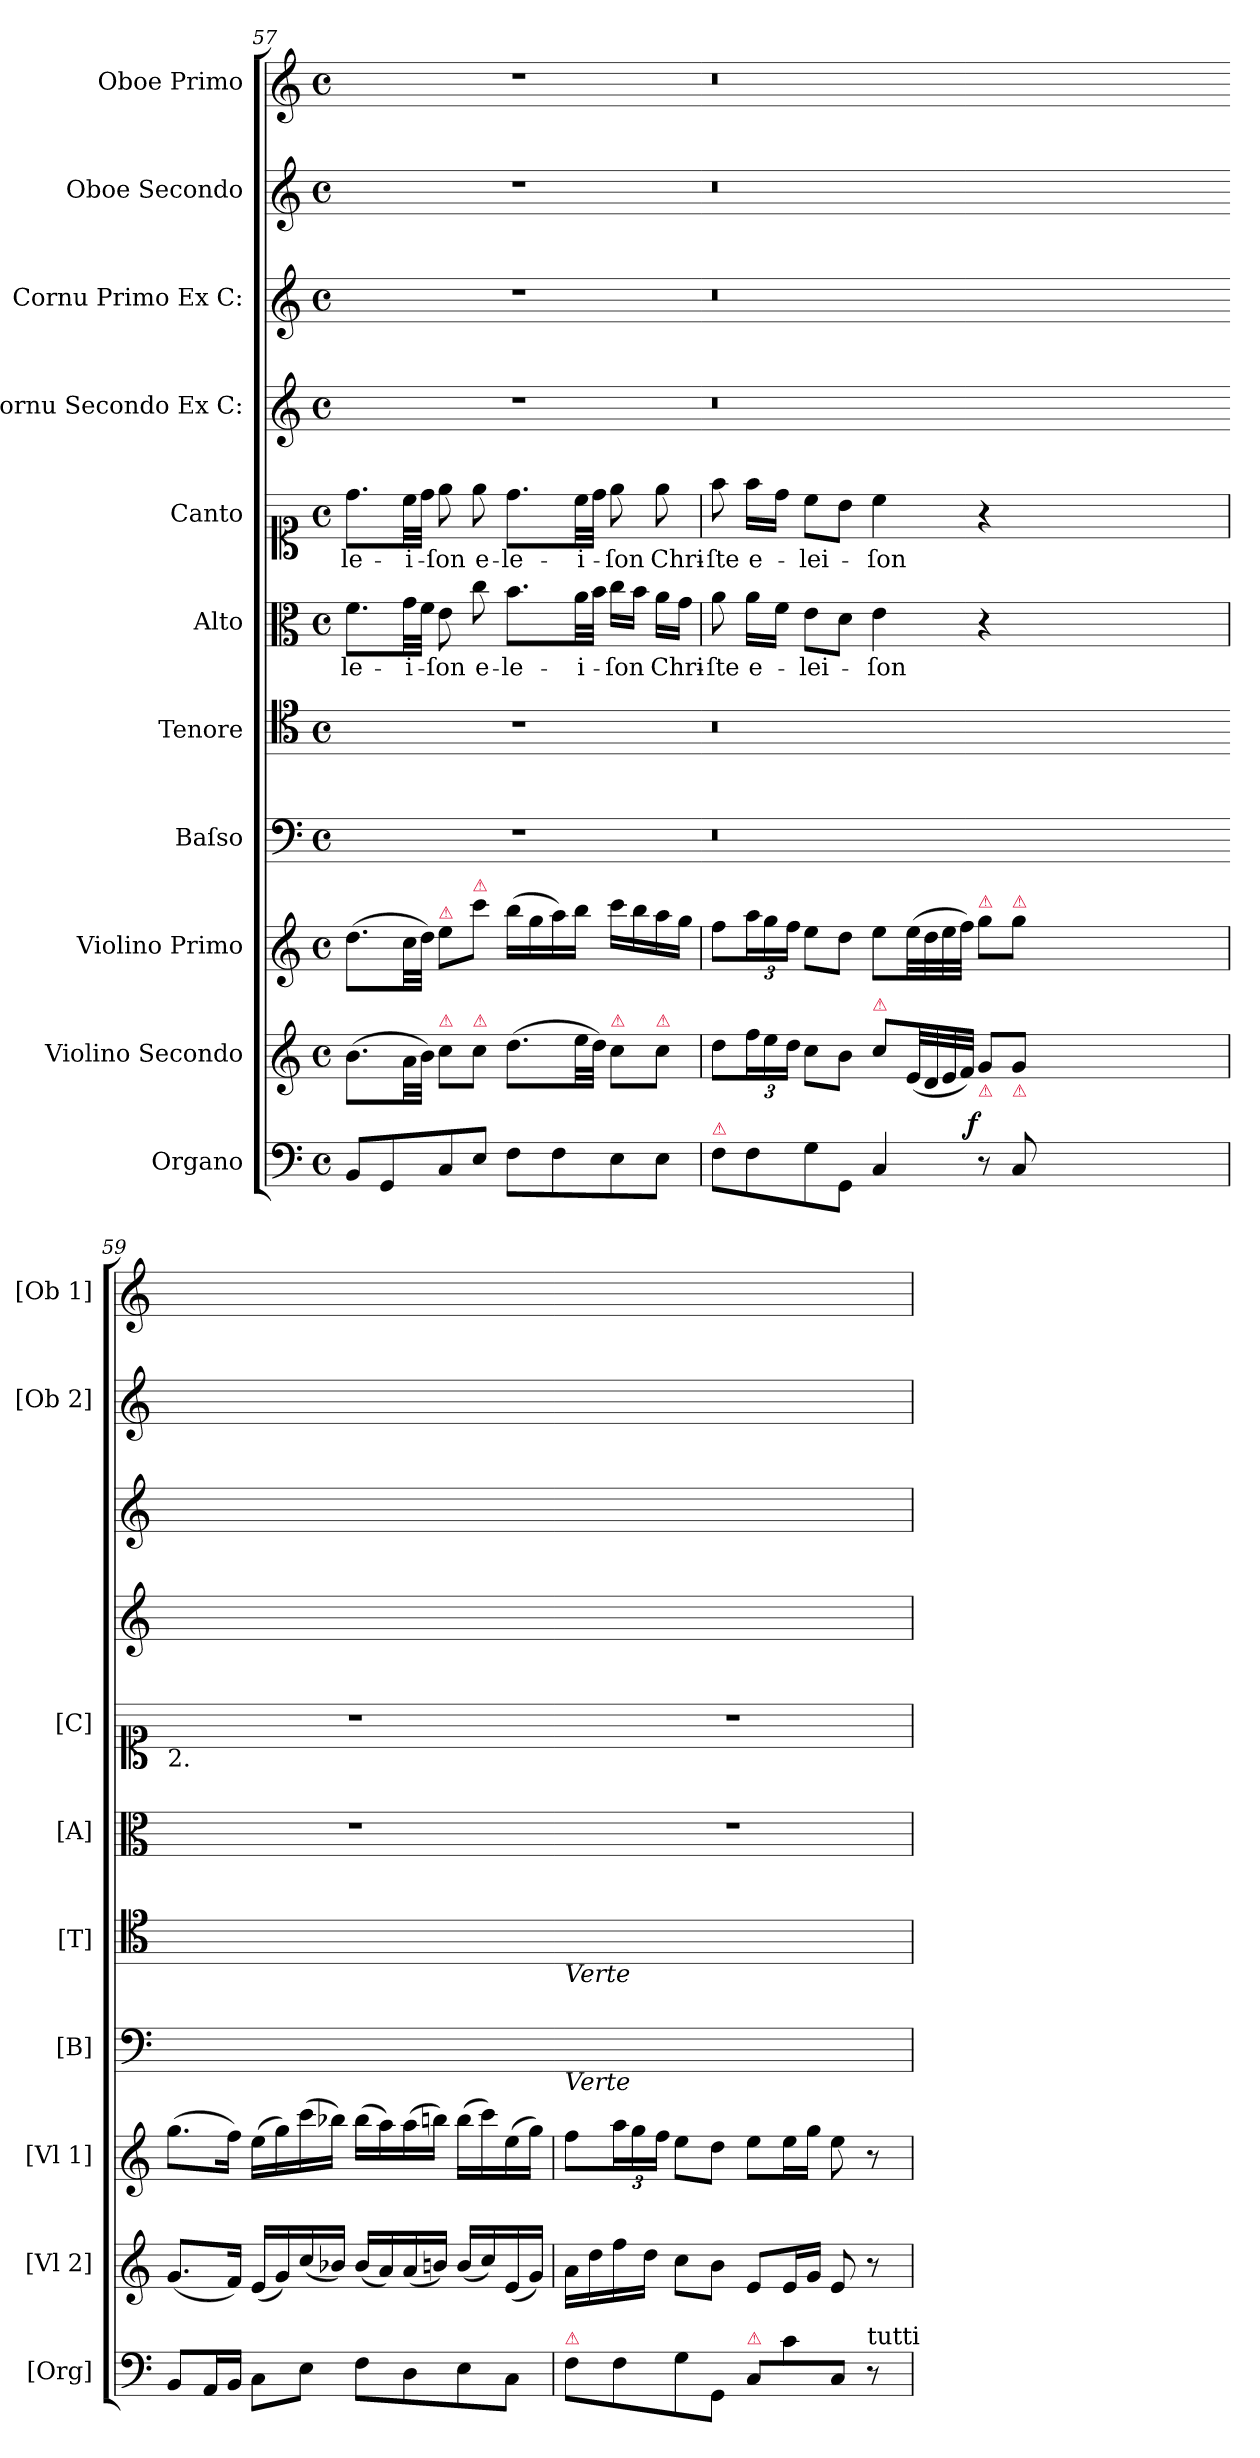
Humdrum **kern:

**kern	**dynam	**kern	**dynam	**kern	**dynam	**kern	**kern	**kern	**text	**kern	**text	**kern	**kern	**kern	**kern
*part11	*part11	*part10	*part10	*part9	*part9	*part8	*part7	*part6	*part6	*part5	*part5	*part4	*part3	*part2	*part1
*staff11	*staff11	*staff10	*staff10	*staff9	*staff9	*staff8	*staff7	*staff6	*staff6	*staff5	*staff5	*staff4	*staff3	*staff2	*staff1
*I"Organo	*	*I"Violino Secondo	*	*I"Violino Primo	*	*I"Baſso	*I"Tenore	*I"Alto	*	*I"Canto	*	*I"Cornu Secondo Ex C:	*I"Cornu Primo Ex C:	*I"Oboe Secondo	*I"Oboe Primo
*I'[Org]	*	*I'[Vl 2]	*	*I'[Vl 1]	*	*I'[B]	*I'[T]	*I'[A]	*	*I'[C]	*	*	*	*I'[Ob 2]	*I'[Ob 1]
*clefF4	*	*clefG2	*	*clefG2	*	*clefF4	*clefC4	*clefC3	*	*clefC1	*	*clefG2	*clefG2	*clefG2	*clefG2
*k[]	*	*k[]	*	*k[]	*	*k[]	*k[]	*k[]	*	*k[]	*	*k[]	*k[]	*k[]	*k[]
*C:	*	*C:	*	*C:	*	*C:	*C:	*C:	*	*C:	*	*C:	*C:	*C:	*C:
*M4/4	*	*M4/4	*	*M4/4	*	*M4/4	*M4/4	*M4/4	*	*M4/4	*	*M4/4	*M4/4	*M4/4	*M4/4
*met(c)	*	*met(c)	*	*met(c)	*	*met(c)	*met(c)	*met(c)	*	*met(c)	*	*met(c)	*met(c)	*met(c)	*met(c)
=57	=57	=57	=57	=57	=57	=57	=57	=57	=57	=57	=57	=57	=57	=57	=57
8BB/L	.	(>8.b\L	.	(>8.dd\L	.	1r	1r	8.f\L	-le-	8.dd\L	-le-	1r	1r	1r	1r
8GG/	.	.	.	.	.	.	.	.	.	.	.	.	.	.	.
.	.	32a\LL	.	32cc\LL	.	.	.	32g\LL	-i-	32cc\LL	-i-	.	.	.	.
.	.	32b\JJJ)	.	32dd\JJJ)	.	.	.	32f\JJJ	.	32dd\JJJ	.	.	.	.	.
!	!	!	!	!LO:TX:a:color=crimson:t=⚠	!	!	!	!	!	!	!	!	!	!	!
!	!	!LO:TX:a:color=crimson:t=⚠	!	!	!	!	!	!	!	!	!	!	!	!	!
8C/	.	8cc\L	.	8ee\L	.	.	.	8e\	-ſon	8ee\	-ſon	.	.	.	.
!	!	!	!	!LO:TX:a:color=crimson:t=⚠	!	!	!	!	!	!	!	!	!	!	!
!	!	!LO:TX:a:color=crimson:t=⚠	!	!	!	!	!	!	!	!	!	!	!	!	!
!	!	!	!	!	!	!	!	!	!LO:LY:i	!	!	!	!	!	!
8E/J	.	8cc\J	.	8ccc\J	.	.	.	8cc\	e-	8ee\	e-	.	.	.	.
!	!	!	!	!	!	!	!	!	!LO:LY:i	!	!	!	!	!	!
8F\L	.	(>8.dd\L	.	(>16bb\LL	.	.	.	8.b\L	-le-	8.dd\L	-le-	.	.	.	.
.	.	.	.	16gg\	.	.	.	.	.	.	.	.	.	.	.
8F\	.	.	.	16aa\)	.	.	.	.	.	.	.	.	.	.	.
!	!	!	!	!	!	!	!	!	!LO:LY:i	!	!	!	!	!	!
.	.	32ee\LL	.	16bb\JJ	.	.	.	32a\LL	-i-	32cc\LL	-i-	.	.	.	.
.	.	32dd\JJJ)	.	.	.	.	.	32b\JJJ	.	32dd\JJJ	.	.	.	.	.
!	!	!LO:TX:a:color=crimson:t=⚠	!	!	!	!	!	!	!	!	!	!	!	!	!
!	!	!	!	!	!	!	!	!	!LO:LY:i	!	!	!	!	!	!
8E\	.	8cc\L	.	16ccc\LL	.	.	.	16cc\LL	-ſon	8ee\	-ſon	.	.	.	.
.	.	.	.	16bb\	.	.	.	16b\JJ	.	.	.	.	.	.	.
!	!	!LO:TX:a:color=crimson:t=⚠	!	!	!	!	!	!	!	!	!	!	!	!	!
!	!	!	!	!	!	!	!	!	!	!	!LO:LY:i	!	!	!	!
8E\J	.	8cc\J	.	16aa\	.	.	.	16a\LL	Chri-	8ee\	Chri-	.	.	.	.
.	.	.	.	16gg\JJ	.	.	.	16g\JJ	.	.	.	.	.	.	.
=58	=58-	=58	=58-	=58	=58-	=58-	=58-	=58	=58-	=58	=58-	=58-	=58-	=58-	=58-
!LO:TX:a:color=crimson:t=⚠	!	!	!	!	!	!	!	!	!	!	!	!	!	!	!
!	!	!	!	!	!	!	!	!	!	!	!LO:LY:i	!	!	!	!
8F\L	.	8dd\L	.	8ff\L	.	0.r	0.r	8a\	-ſte	8ff\	-ſte	0.r	0.r	0.r	0.r
!	!	!	!	!	!	!	!	!	!	!	!LO:LY:i	!	!	!	!
8F\	.	24ff\L	.	24aa\L	.	.	.	16a\LL	e-	16ff\LL	e-	.	.	.	.
.	.	24ee\	.	24gg\	.	.	.	.	.	.	.	.	.	.	.
.	.	.	.	.	.	.	.	16f\JJ	.	16dd\JJ	.	.	.	.	.
.	.	24dd\JJ	.	24ff\JJ	.	.	.	.	.	.	.	.	.	.	.
!	!	!	!	!	!	!	!	!	!	!	!LO:LY:i	!	!	!	!
8G\	.	8cc\L	.	8ee\L	.	.	.	8e\L	-lei-	8cc\L	-lei-	.	.	.	.
8GG/J	.	8b\J	.	8dd\J	.	.	.	8d\J	.	8b\J	.	.	.	.	.
!	!	!LO:TX:a:color=crimson:t=⚠	!	!	!	!	!	!	!	!	!	!	!	!	!
!	!	!	!LO:DY:a	!	!LO:DY:a:rj	!	!	!	!	!	!LO:LY:i	!	!	!	!
4C/	.	8cc\L	f&colon;	8ee\L	f&colon;	.	.	4e\	-ſon	4cc\	-ſon	.	.	.	.
.	.	(<32e/LL	.	(>32ee\LL	.	.	.	.	.	.	.	.	.	.	.
.	.	32d/	.	32dd\	.	.	.	.	.	.	.	.	.	.	.
.	.	32e/	.	32ee\	.	.	.	.	.	.	.	.	.	.	.
.	.	32f/JJJ)	.	32ff\JJJ)	.	.	.	.	.	.	.	.	.	.	.
!	!	!	!	!LO:TX:a:color=crimson:t=⚠	!	!	!	!	!	!	!	!	!	!	!
!	!	!LO:TX:b:color=crimson:t=⚠	!	!	!	!	!	!	!	!	!	!	!	!	!
!	!LO:DY:a:rj	!	!	!	!	!	!	!	!	!	!	!	!	!	!
8r	f.	8g/L	.	8gg\L	.	.	.	4r	.	4r	.	.	.	.	.
!	!	!	!	!LO:TX:a:color=crimson:t=⚠	!	!	!	!	!	!	!	!	!	!	!
!	!	!LO:TX:b:color=crimson:t=⚠	!	!	!	!	!	!	!	!	!	!	!	!	!
8C/	.	8g/J	.	8gg\J	.	.	.	.	.	.	.	.	.	.	.
0ryy	.	0ryy	.	0ryy	.	.	.	0ryy	.	0ryy	.	.	.	.	.
=59	=59-	=59	=59-	=59	=59-	=59-	=59-	=59	=59-	=59	=59-	=59-	=59-	=59-	=59-
!	!	!	!	!	!	!	!	!	!	!LO:TX:b:t=2.	!	!	!	!	!
8BB/L	.	(<8.g/L	.	(>8.gg\L	.	1ryy	1ryy	1r	.	1r	.	1ryy	1ryy	1ryy	1ryy
16AA/L	.	.	.	.	.	.	.	.	.	.	.	.	.	.	.
16BB/JJ	.	16f/Jk)	.	16ff\Jk)	.	.	.	.	.	.	.	.	.	.	.
8C\L	.	(<16e/LL	.	(>16ee\LL	.	.	.	.	.	.	.	.	.	.	.
.	.	16g/)	.	16gg\)	.	.	.	.	.	.	.	.	.	.	.
8E\J	.	(<16cc/	.	(>16ccc\	.	.	.	.	.	.	.	.	.	.	.
.	.	16b-X/JJ)	.	16bb-X\JJ)	.	.	.	.	.	.	.	.	.	.	.
8F\L	.	(<16b-/LL	.	(16bb-\LL	.	.	.	.	.	.	.	.	.	.	.
.	.	16a/)	.	16aa\)	.	.	.	.	.	.	.	.	.	.	.
8D\	.	(<16a/	.	(>16aa\	.	.	.	.	.	.	.	.	.	.	.
.	.	16bn/JJ)	.	16bbn\JJ)	.	.	.	.	.	.	.	.	.	.	.
8E\	.	(<16b/LL	.	(>16bb\LL	.	.	.	.	.	.	.	.	.	.	.
.	.	16cc/)	.	16ccc\)	.	.	.	.	.	.	.	.	.	.	.
8C\J	.	(<16e/	.	(>16ee\	.	.	.	.	.	.	.	.	.	.	.
.	.	16g/JJ)	.	16gg\JJ)	.	.	.	.	.	.	.	.	.	.	.
=60	=60-	=60	=60-	=60	=60-	=60-	=60-	=60-	=60-	=60	=60-	=60-	=60-	=60-	=60-
!	!	!	!	!	!	!	!LO:TX:b:i:t=Verte	!	!	!	!	!	!	!	!
!	!	!	!	!	!	!LO:TX:b:i:t=Verte	!	!	!	!	!	!	!	!	!
!LO:TX:a:color=crimson:t=⚠	!	!	!	!	!	!	!	!	!	!	!	!	!	!	!
8F\L	.	16a\LL	.	8ff\L	.	1ryy	1ryy	1r	.	1r	.	1ryy	1ryy	1ryy	1ryy
.	.	16dd\	.	.	.	.	.	.	.	.	.	.	.	.	.
8F\	.	16ff\	.	24aa\L	.	.	.	.	.	.	.	.	.	.	.
.	.	.	.	24gg\	.	.	.	.	.	.	.	.	.	.	.
.	.	16dd\JJ	.	.	.	.	.	.	.	.	.	.	.	.	.
.	.	.	.	24ff\JJ	.	.	.	.	.	.	.	.	.	.	.
8G\	.	8cc\L	.	8ee\L	.	.	.	.	.	.	.	.	.	.	.
8GG/J	.	8b\J	.	8dd\J	.	.	.	.	.	.	.	.	.	.	.
!LO:TX:a:color=crimson:t=⚠	!	!	!	!	!	!	!	!	!	!	!	!	!	!	!
8C/L	.	8e/L	.	8ee\L	.	.	.	.	.	.	.	.	.	.	.
8c\	.	16e/L	.	16ee\L	.	.	.	.	.	.	.	.	.	.	.
.	.	16g/JJ	.	16gg\JJ	.	.	.	.	.	.	.	.	.	.	.
8C/J	.	8e/	.	8ee\	.	.	.	.	.	.	.	.	.	.	.
!LO:TX:a:t=tutti	!	!	!	!	!	!	!	!	!	!	!	!	!	!	!
8r	.	8r	.	8r	.	.	.	.	.	.	.	.	.	.	.
=	=	=	=	=	=	=	=	=	=	=	=	=	=	=	=
*-	*-	*-	*-	*-	*-	*-	*-	*-	*-	*-	*-	*-	*-	*-	*-
